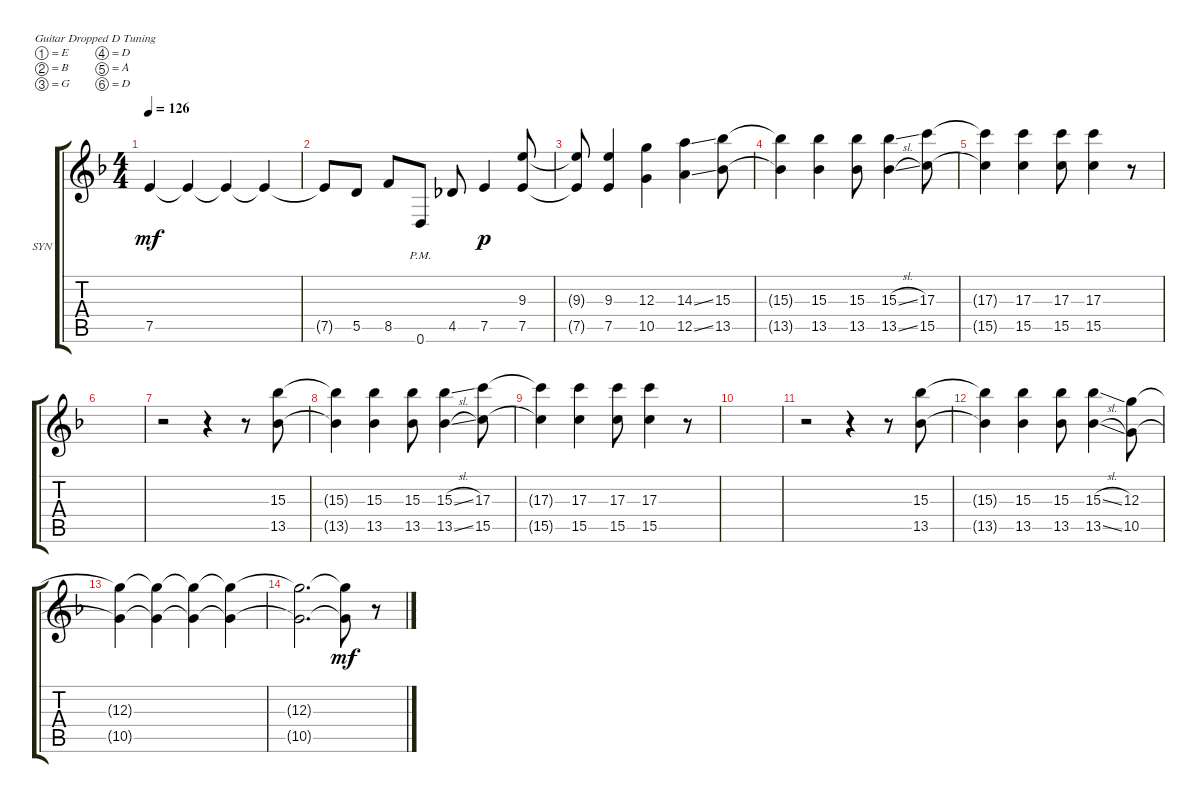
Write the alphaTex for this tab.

\defaultSystemsLayout 4
\bracketExtendMode groupsimilarinstruments
\firstSystemTrackNameOrientation horizontal
\otherSystemsTrackNameOrientation horizontal
\track ("Rhythm Dub" "SYN") {instrument distortionguitar}
\staff {score tabs}
\tuning (E4 B3 G3 D3 A2 D2)
\ts (4 4)
\tempo 126
\clef g2
\ks f
7.5{t}.4{dy mf} 7.5{t}.4 7.5{t}.4 7.5{t}.4 |
7.5{t}.8 5.5.8 8.5.8 0.6{pm}.8 4.5.8 7.5.4{dy p} (7.5 9.3).8 |
(7.5{t} 9.3{t}).8 (7.5 9.3).4 (10.5 12.3).4 (12.5{ss} 14.3{ss}).4 (13.5 15.3).8 |
(15.3{t} 13.5{t}).4 (15.3 13.5).4 (15.3 13.5).8 (15.3{sl} 13.5{sl}).4 (17.3 15.5).8 |
(15.5{t} 17.3{t}).4 (15.5 17.3).4 (15.5 17.3).8 (15.5 17.3).4 r.8 |
|
r.2 r.4 r.8 (13.5 15.3).8 |
(15.3{t} 13.5{t}).4 (15.3 13.5).4 (15.3 13.5).8 (15.3{sl} 13.5{sl}).4 (17.3 15.5).8 |
(15.5{t} 17.3{t}).4 (15.5 17.3).4 (15.5 17.3).8 (15.5 17.3).4 r.8 |
|
r.2 r.4 r.8 (13.5 15.3).8 |
(15.3{t} 13.5{t}).4 (15.3 13.5).4 (15.3 13.5).8 (15.3{sl} 13.5{sl}).4 (12.3 10.5).8 |
(10.5{t} 12.3{t}).4 (12.3{t} 10.5{t}).4 (10.5{t} 12.3{t}).4 (12.3{t} 10.5{t}).4 |
(10.5{t} 12.3{t}).2{d} (12.3{t} 10.5{t}).8{dy mf} r.8
